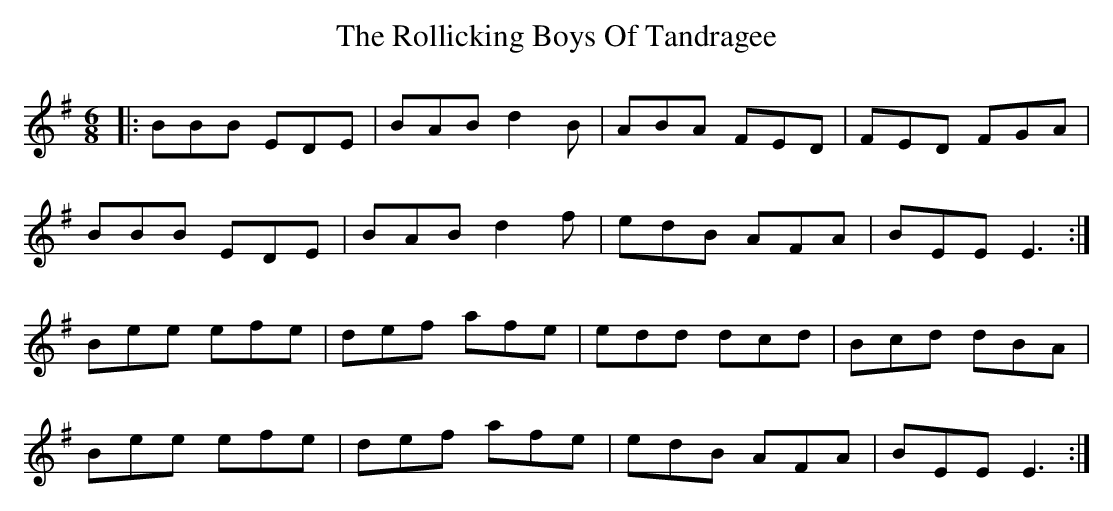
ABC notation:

X:1
T: The Rollicking Boys Of Tandragee
M: 6/8
L: 1/8
K: Emin
|:BBB EDE|BAB d2 B|ABA FED|FED FGA|
BBB EDE|BAB d2 f|edB AFA|BEE E3:|
Bee efe|def afe|edd dcd|Bcd dBA|
Bee efe|def afe|edB AFA|BEE E3:|
